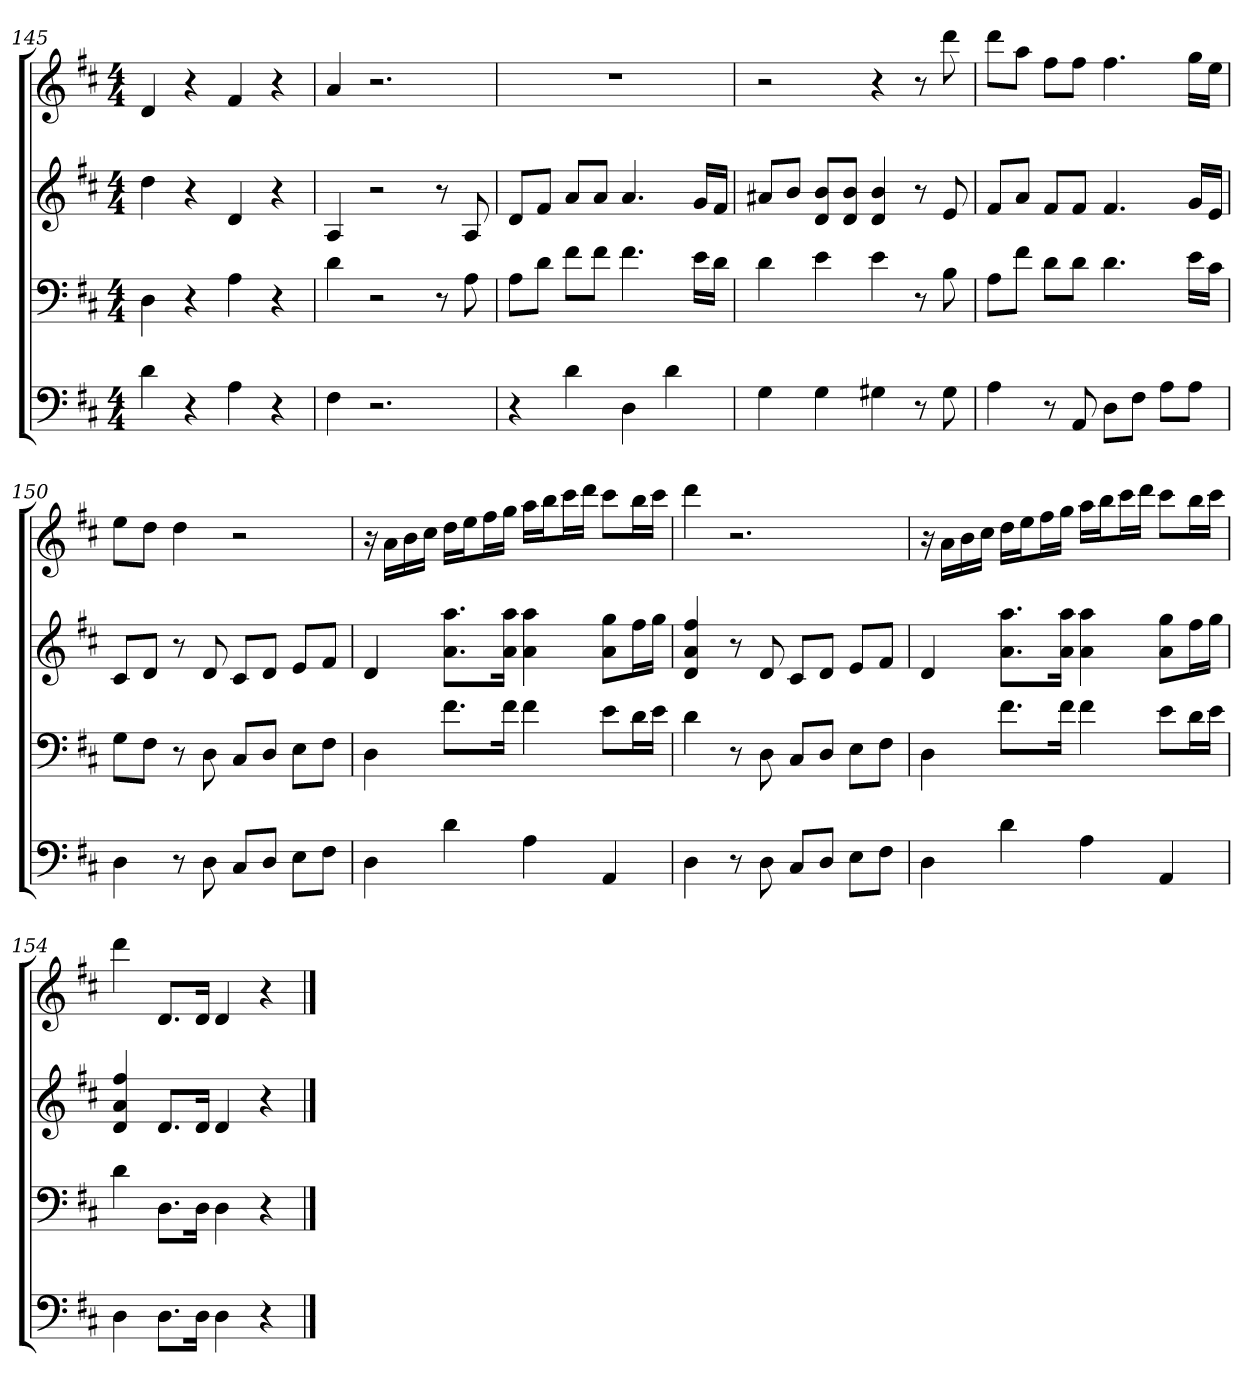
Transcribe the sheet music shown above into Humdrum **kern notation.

**kern	**kern	**kern	**kern
*part4	*part3	*part2	*part1
*staff4	*staff3	*staff2	*staff1
*k[f#c#]	*k[f#c#]	*k[f#c#]	*k[f#c#]
*D:	*D:	*D:	*D:
*M4/4	*M4/4	*M4/4	*M4/4
=145	=145	=145	=145
4d	4D	4dd	4d
4r	4r	4r	4r
4A	4A	4d	4f#
4r	4r	4r	4r
=146	=146	=146	=146
4F#	4d	4A	4a
2.r	2r	2r	2.r
.	8r	8r	.
.	8A	8A	.
=147	=147	=147	=147
4r	8AL	8dL	1r
.	8dJ	8f#J	.
4d	8f#L	8aL	.
.	8f#J	8aJ	.
4D	4.f#	4.a	.
4d	.	.	.
.	16eLL	16gLL	.
.	16dJJ	16f#JJ	.
=148	=148	=148	=148
4G	4d	8a#XL	2r
.	.	8bJ	.
4G	4e	8d 8bL	.
.	.	8d 8bJ	.
4G#X	4e	4d 4b	4r
8r	8r	8r	8r
8G#	8B	8e	8ddd
=149	=149	=149	=149
4A	8AL	8f#L	8dddL
.	8f#J	8aJ	8aaJ
8r	8dL	8f#L	8ff#L
8AA	8dJ	8f#J	8ff#J
8DL	4.d	4.f#	4.ff#
8F#J	.	.	.
8AL	.	.	.
8AJ	16eLL	16gLL	16ggLL
.	16c#JJ	16eJJ	16eeJJ
=150	=150	=150	=150
4D	8GL	8c#L	8eeL
.	8F#J	8dJ	8ddJ
8r	8r	8r	4dd
8D	8D	8d	.
8C#L	8C#L	8c#L	2r
8DJ	8DJ	8dJ	.
8EL	8EL	8eL	.
8F#J	8F#J	8f#J	.
=151	=151	=151	=151
4D	4D	4d	16r
.	.	.	16aLL
.	.	.	16b
.	.	.	16cc#JJ
4d	8.f#L	8.a 8.aaL	16ddLL
.	.	.	16eeJ
.	.	.	16ff#L
.	16f#Jk	16a 16aaJk	16ggJJ
4A	4f#	4a 4aa	16aaLL
.	.	.	16bbJ
.	.	.	16ccc#L
.	.	.	16dddJJ
4AA	8eL	8a 8ggL	8ccc#L
.	16dL	16ff#L	16bbL
.	16eJJ	16ggJJ	16ccc#JJ
=152	=152	=152	=152
4D	4d	4d 4a 4ff#	4ddd
8r	8r	8r	2.r
8D	8D	8d	.
8C#L	8C#L	8c#L	.
8DJ	8DJ	8dJ	.
8EL	8EL	8eL	.
8F#J	8F#J	8f#J	.
=153	=153	=153	=153
4D	4D	4d	16r
.	.	.	16aLL
.	.	.	16b
.	.	.	16cc#JJ
4d	8.f#L	8.a 8.aaL	16ddLL
.	.	.	16eeJ
.	.	.	16ff#L
.	16f#Jk	16a 16aaJk	16ggJJ
4A	4f#	4a 4aa	16aaLL
.	.	.	16bbJ
.	.	.	16ccc#L
.	.	.	16dddJJ
4AA	8eL	8a 8ggL	8ccc#L
.	16dL	16ff#L	16bbL
.	16eJJ	16ggJJ	16ccc#JJ
=154	=154	=154	=154
4D	4d	4d 4a 4ff#	4ddd
8.DL	8.DL	8.dL	8.dL
16DJk	16DJk	16dJk	16dJk
4D	4D	4d	4d
4r	4r	4r	4r
==	==	==	==
*-	*-	*-	*-
